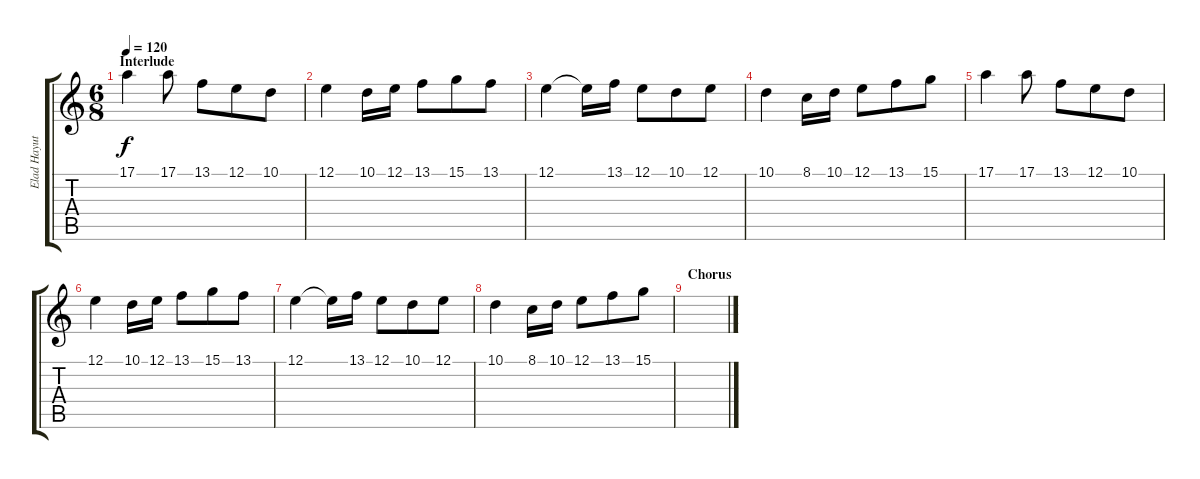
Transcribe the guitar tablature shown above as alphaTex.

\track ("Elad Hayut" "Elad Hayut") {instrument electricgrandpiano}
\staff {score tabs}
\tuning (E4 B3 G3 D3 A2 E2) {hide}
\ts (6 8)
\section ("" "Interlude")
\tempo 120
\clef g2
\ks c
17.1.4{dy f} 17.1.8 13.1.8 12.1.8 10.1.8 |
12.1.4 10.1.16 12.1.16 13.1.8 15.1.8 13.1.8 |
12.1.4 12.1{t}.16 13.1.16 12.1.8 10.1.8 12.1.8 |
10.1.4 8.1.16 10.1.16 12.1.8 13.1.8 15.1.8 |
17.1.4 17.1.8 13.1.8 12.1.8 10.1.8 |
12.1.4 10.1.16 12.1.16 13.1.8 15.1.8 13.1.8 |
12.1.4 12.1{t}.16 13.1.16 12.1.8 10.1.8 12.1.8 |
10.1.4 8.1.16 10.1.16 12.1.8 13.1.8 15.1.8 |
\section ("" "Chorus")
